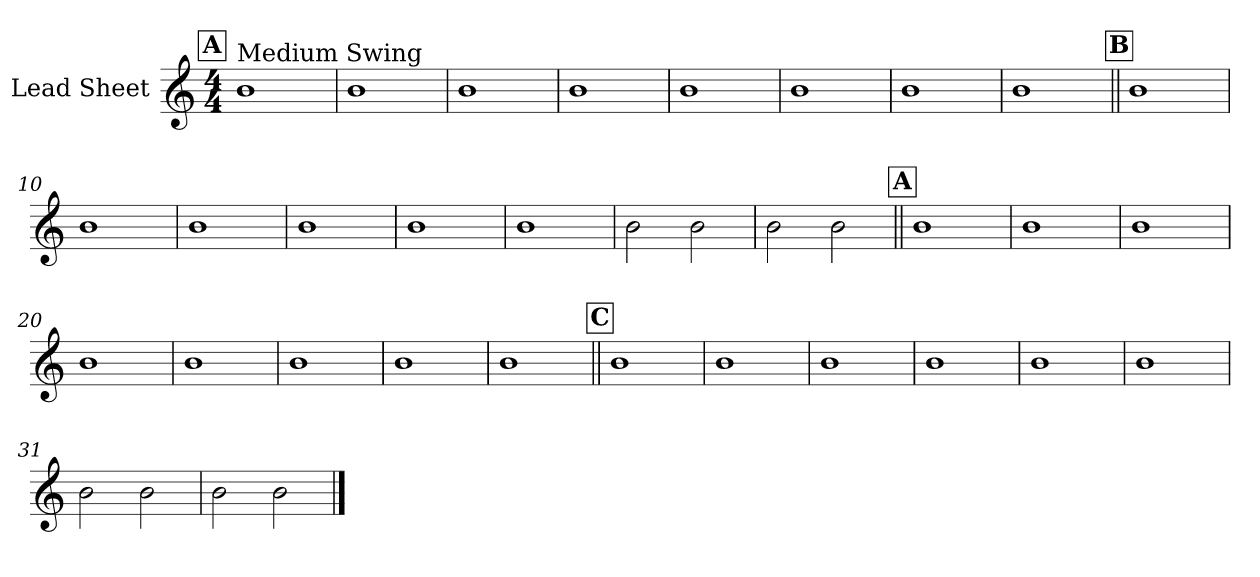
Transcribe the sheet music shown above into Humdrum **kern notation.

**kern
*part1
*staff1
*I"Lead Sheet
*clefG2
*k[]
*M4/4
!!LO:REH:place=s1:a:fs=14:t=A
=1
!LO:TX:a:t=Medium Swing
1b
=2
1b
=3
1b
=4
1b
!!LO:LB:g=z
=5
1b
=6
1b
=7
1b
=8
1b
!!LO:LB:g=z
!!LO:REH:place=s1:a:fs=14:t=B
=9||
1b
=10
1b
=11
1b
=12
1b
!!LO:LB:g=z
=13
1b
=14
1b
=15
2b\
2b\
=16
2b\
2b\
!!LO:LB:g=z
!!LO:REH:place=s1:a:fs=14:t=A
=17||
1b
=18
1b
=19
1b
=20
1b
!!LO:LB:g=z
=21
1b
=22
1b
=23
1b
=24
1b
!!LO:LB:g=z
!!LO:REH:place=s1:a:fs=14:t=C
=25||
1b
=26
1b
=27
1b
=28
1b
!!LO:LB:g=z
=29
1b
=30
1b
=31
2b\
2b\
=32
2b\
2b\
==
*-
